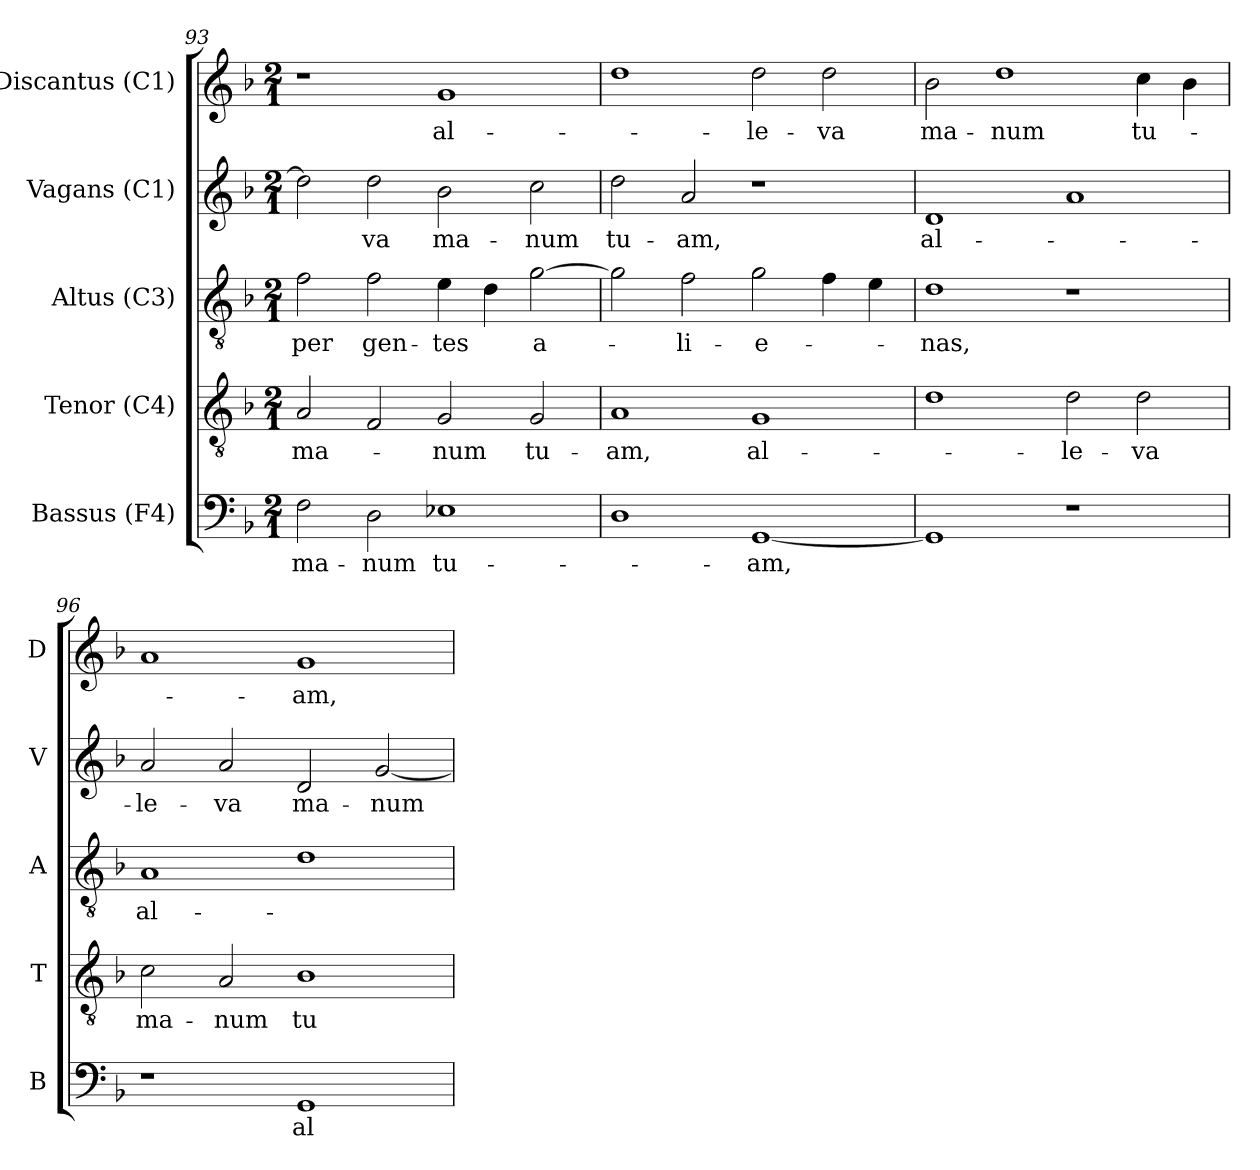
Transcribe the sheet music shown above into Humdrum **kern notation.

**kern	**text	**kern	**text	**kern	**text	**kern	**text	**kern	**text
*part5	*part5	*part4	*part4	*part3	*part3	*part2	*part2	*part1	*part1
*staff5	*staff5	*staff4	*staff4	*staff3	*staff3	*staff2	*staff2	*staff1	*staff1
*I"Bassus (F4)	*	*I"Tenor (C4)	*	*I"Altus (C3)	*	*I"Vagans (C1)	*	*I"Discantus (C1)	*
*I'B	*	*I'T	*	*I'A	*	*I'V	*	*I'D	*
*clefF4	*	*clefGv2	*	*clefGv2	*	*clefG2	*	*clefG2	*
*k[b-]	*	*k[b-]	*	*k[b-]	*	*k[b-]	*	*k[b-]	*
*F:	*	*F:	*	*F:	*	*F:	*	*F:	*
*M2/1	*	*M2/1	*	*M2/1	*	*M2/1	*	*M2/1	*
=93	=93	=93	=93	=93	=93	=93	=93	=93	=93
!	!LO:LY:b:color=#000000	!	!	!	!	!	!	!	!
!	!	!	!LO:LY:b:color=#000000	!	!	!	!	!	!
!	!	!	!	!	!LO:LY:b:color=#000000	!	!	!	!
2Fi\	ma-	2Ai/	ma-	2fi\	-per	2ddi\]	.	1r	.
!	!LO:LY:b:color=#000000	!	!	!	!	!	!	!	!
!	!	!	!	!	!LO:LY:b:color=#000000	!	!	!	!
!	!	!	!	!	!	!	!LO:LY:b:color=#000000	!	!
2Di\	-num	2Fi/	.	2fi\	gen-	2ddi\	-va	.	.
!	!LO:LY:b:color=#000000	!	!	!	!	!	!	!	!
!	!	!	!LO:LY:b:color=#000000	!	!	!	!	!	!
!	!	!	!	!	!LO:LY:b:color=#000000	!	!	!	!
!	!	!	!	!	!	!	!LO:LY:b:color=#000000	!	!
!	!	!	!	!	!	!	!	!	!LO:LY:b:color=#000000
1E-i	tu-	2Gi/	-num	4ei\	-tes	2b-i\	ma-	1gi	al-
.	.	.	.	4di\	.	.	.	.	.
!	!	!	!LO:LY:b:color=#000000	!	!	!	!	!	!
!	!	!	!	!	!LO:LY:b:color=#000000	!	!	!	!
!	!	!	!	!	!	!	!LO:LY:b:color=#000000	!	!
.	.	2Gi/	tu-	[2gi\	a-	2cci\	-num	.	.
!!LO:LB:g=z
=94	=94	=94	=94	=94	=94	=94	=94	=94	=94
!	!	!	!LO:LY:b:color=#000000	!	!	!	!	!	!
!	!	!	!	!	!	!	!LO:LY:b:color=#000000	!	!
1Di	.	1Ai	-am,	2gi\]	.	2ddi\	tu-	1ddi	.
!	!	!	!	!	!LO:LY:b:color=#000000	!	!	!	!
!	!	!	!	!	!	!	!LO:LY:b:color=#000000	!	!
.	.	.	.	2fi\	-li-	2ai/	-am,	.	.
!	!LO:LY:b:color=#000000	!	!	!	!	!	!	!	!
!	!	!	!LO:LY:b:color=#000000	!	!	!	!	!	!
!	!	!	!	!	!LO:LY:b:color=#000000	!	!	!	!
!	!	!	!	!	!	!	!	!	!LO:LY:b:color=#000000
[1GGi	-am,	1Gi	al-	2gi\	-e-	1r	.	2ddi\	-le-
!	!	!	!	!	!	!	!	!	!LO:LY:b:color=#000000
.	.	.	.	4fi\	.	.	.	2ddi\	-va
.	.	.	.	4ei\	.	.	.	.	.
=95	=95	=95	=95	=95	=95	=95	=95	=95	=95
!	!	!	!	!	!LO:LY:b:color=#000000	!	!	!	!
!	!	!	!	!	!	!	!LO:LY:b:color=#000000	!	!
!	!	!	!	!	!	!	!	!	!LO:LY:b:color=#000000
1GGi]	.	1di	.	1di	-nas,	1di	al-	2b-i\	ma-
!	!	!	!	!	!	!	!	!	!LO:LY:b:color=#000000
.	.	.	.	.	.	.	.	1ddi	-num
!	!	!	!LO:LY:b:color=#000000	!	!	!	!	!	!
1r	.	2di\	-le-	1r	.	1ai	.	.	.
!	!	!	!LO:LY:b:color=#000000	!	!	!	!	!	!
!	!	!	!	!	!	!	!	!	!LO:LY:b:color=#000000
.	.	2di\	-va	.	.	.	.	4cci\	tu-
.	.	.	.	.	.	.	.	4b-i\	.
=96	=96	=96	=96	=96	=96	=96	=96	=96	=96
!	!	!	!LO:LY:b:color=#000000	!	!	!	!	!	!
!	!	!	!	!	!LO:LY:b:color=#000000	!	!	!	!
!	!	!	!	!	!	!	!LO:LY:b:color=#000000	!	!
1r	.	2ci\	ma-	1Ai	al-	2ai/	-le-	1ai	.
!	!	!	!LO:LY:b:color=#000000	!	!	!	!	!	!
!	!	!	!	!	!	!	!LO:LY:b:color=#000000	!	!
.	.	2Ai/	-num	.	.	2ai/	-va	.	.
!	!LO:LY:b:color=#000000	!	!	!	!	!	!	!	!
!	!	!	!LO:LY:b:color=#000000	!	!	!	!	!	!
!	!	!	!	!	!	!	!LO:LY:b:color=#000000	!	!
!	!	!	!	!	!	!	!	!	!LO:LY:b:color=#000000
1GGi	al-	1B-i	tu-	1di	.	2di/	ma-	1gi	-am,
!	!	!	!	!	!	!	!LO:LY:b:color=#000000	!	!
.	.	.	.	.	.	[2gi/	-num	.	.
=	=	=	=	=	=	=	=	=	=
*-	*-	*-	*-	*-	*-	*-	*-	*-	*-
